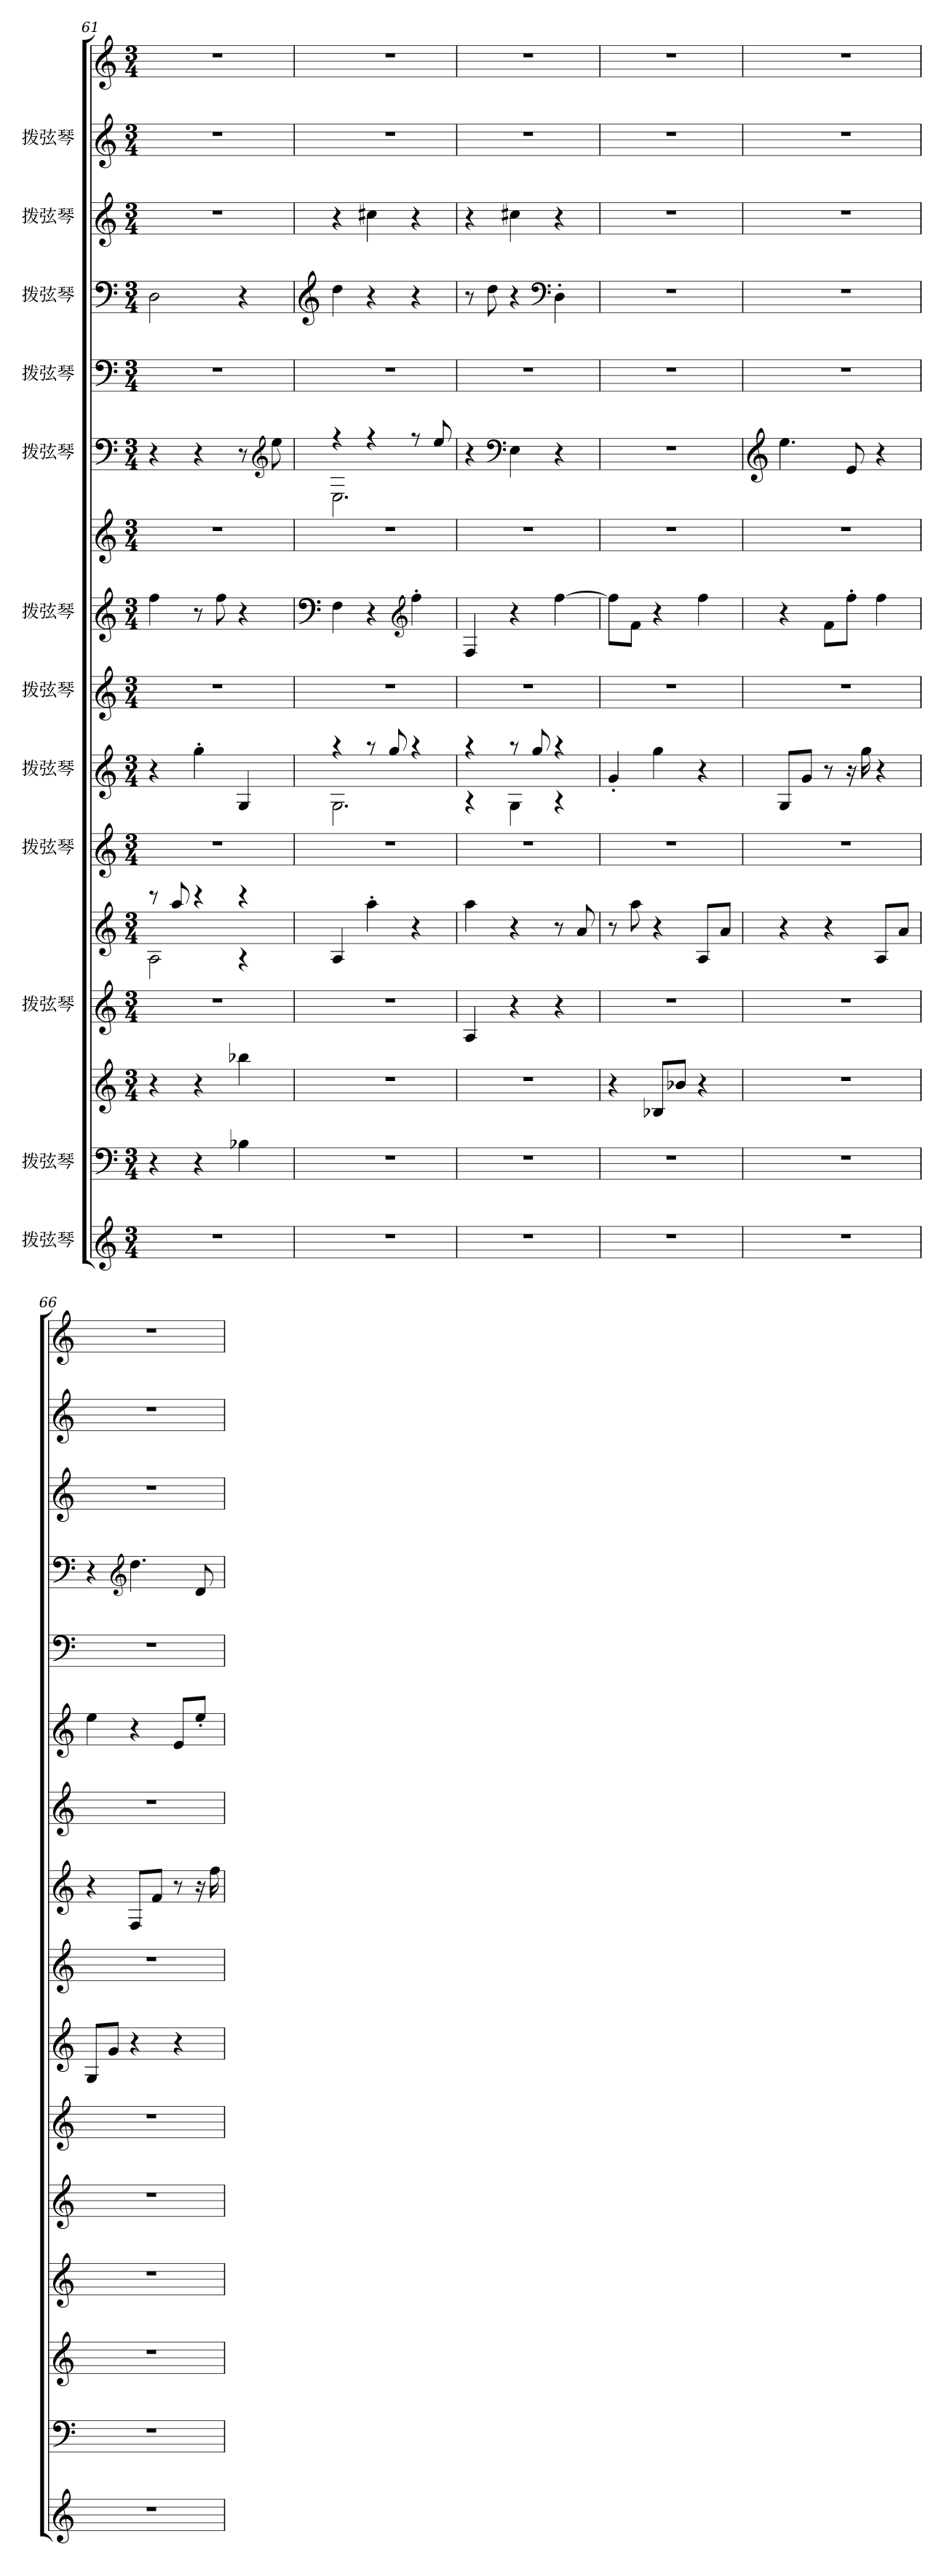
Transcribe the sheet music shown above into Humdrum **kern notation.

**kern	**kern	**kern	**kern	**kern	**kern	**kern	**kern	**kern	**kern	**kern	**kern	**kern	**kern	**kern	**kern
*part12	*part11	*part11	*part10	*part10	*part9	*part8	*part7	*part6	*part6	*part5	*part4	*part3	*part2	*part1	*part1
*staff16	*staff15	*staff14	*staff13	*staff12	*staff11	*staff10	*staff9	*staff8	*staff7	*staff6	*staff5	*staff4	*staff3	*staff2	*staff1
*I"拨弦琴	*I"拨弦琴	*	*I"拨弦琴	*	*I"拨弦琴	*I"拨弦琴	*I"拨弦琴	*I"拨弦琴	*	*I"拨弦琴	*I"拨弦琴	*I"拨弦琴	*I"拨弦琴	*I"拨弦琴	*
*clefG2	*clefF4	*clefG2	*clefG2	*clefG2	*clefG2	*clefG2	*clefG2	*clefG2	*clefG2	*clefF4	*clefF4	*clefF4	*clefG2	*clefG2	*clefG2
*k[]	*k[]	*k[]	*k[]	*k[]	*k[]	*k[]	*k[]	*k[]	*k[]	*k[]	*k[]	*k[]	*k[]	*k[]	*k[]
*M3/4	*M3/4	*M3/4	*M3/4	*M3/4	*M3/4	*M3/4	*M3/4	*M3/4	*M3/4	*M3/4	*M3/4	*M3/4	*M3/4	*M3/4	*M3/4
=61	=61	=61	=61	=61	=61	=61	=61	=61	=61	=61	=61	=61	=61	=61	=61
*	*	*	*	*^	*	*	*	*	*	*	*	*	*	*	*
2.r	4r	4r	2.r	8r	2A\	2.r	4r	2.r	4ff\	2.r	4r	2.r	2D\	2.r	2.r	2.r
.	.	.	.	8aa/	.	.	.	.	.	.	.	.	.	.	.	.
.	4r	4r	.	4r	.	.	4gg'\	.	8r	.	4r	.	.	.	.	.
.	.	.	.	.	.	.	.	.	8ff\	.	.	.	.	.	.	.
.	4B-X\	4bb-X\	.	4r	4r	.	4G/	.	4r	.	8r	.	4r	.	.	.
*	*	*	*	*	*	*	*	*	*	*	*clefG2	*	*	*	*	*
.	.	.	.	.	.	.	.	.	.	.	8ee\	.	.	.	.	.
*	*	*	*	*v	*v	*	*	*	*	*	*	*	*	*	*	*
!!LO:PB:g=z
=62	=62	=62	=62	=62	=62	=62	=62	=62	=62	=62	=62	=62	=62	=62	=62
*	*	*	*	*	*	*	*	*clefF4	*	*	*	*clefG2	*	*	*
*	*	*	*	*	*	*^	*	*	*	*^	*	*	*	*	*
2.r	2.r	2.r	2.r	4A/	2.r	4r	2.G\	2.r	4F\	2.r	4r	2.E\	2.r	4dd\	4r	2.r	2.r
.	.	.	.	4aa'\	.	8r	.	.	4r	.	4r	.	.	4r	4cc#X\	.	.
.	.	.	.	.	.	8gg/	.	.	.	.	.	.	.	.	.	.	.
*	*	*	*	*	*	*	*	*	*clefG2	*	*	*	*	*	*	*	*
.	.	.	.	4r	.	4r	.	.	4ff'\	.	8r	.	.	4r	4r	.	.
.	.	.	.	.	.	.	.	.	.	.	8ee/	.	.	.	.	.	.
*	*	*	*	*	*	*	*	*	*	*	*v	*v	*	*	*	*	*
=63	=63	=63	=63	=63	=63	=63	=63	=63	=63	=63	=63	=63	=63	=63	=63	=63
2.r	2.r	2.r	4A/	4aa\	2.r	4r	4r	2.r	4F/	2.r	4r	2.r	8r	4r	2.r	2.r
.	.	.	.	.	.	.	.	.	.	.	.	.	8dd\	.	.	.
*	*	*	*	*	*	*	*	*	*	*	*clefF4	*	*	*	*	*
.	.	.	4r	4r	.	8r	4G\	.	4r	.	4E\	.	4r	4cc#X\	.	.
.	.	.	.	.	.	8gg/	.	.	.	.	.	.	.	.	.	.
*	*	*	*	*	*	*	*	*	*	*	*	*	*clefF4	*	*	*
.	.	.	4r	8r	.	4r	4r	.	[4ff\	.	4r	.	4D'\	4r	.	.
.	.	.	.	8a/	.	.	.	.	.	.	.	.	.	.	.	.
*	*	*	*	*	*	*v	*v	*	*	*	*	*	*	*	*	*
=64	=64	=64	=64	=64	=64	=64	=64	=64	=64	=64	=64	=64	=64	=64	=64
2.r	2.r	4r	2.r	8r	2.r	4g'/	2.r	8ff\L]	2.r	2.r	2.r	2.r	2.r	2.r	2.r
.	.	.	.	8aa\	.	.	.	8f\J	.	.	.	.	.	.	.
.	.	8B-X/L	.	4r	.	4gg\	.	4r	.	.	.	.	.	.	.
.	.	8b-X/J	.	.	.	.	.	.	.	.	.	.	.	.	.
.	.	4r	.	8A/L	.	4r	.	4ff\	.	.	.	.	.	.	.
.	.	.	.	8a/J	.	.	.	.	.	.	.	.	.	.	.
=65	=65	=65	=65	=65	=65	=65	=65	=65	=65	=65	=65	=65	=65	=65	=65
*	*	*	*	*	*	*	*	*	*	*clefG2	*	*	*	*	*
2.r	2.r	2.r	2.r	4r	2.r	8G/L	2.r	4r	2.r	4.ee\	2.r	2.r	2.r	2.r	2.r
.	.	.	.	.	.	8g/J	.	.	.	.	.	.	.	.	.
.	.	.	.	4r	.	8r	.	8f\L	.	.	.	.	.	.	.
.	.	.	.	.	.	16r	.	8ff'\J	.	8e/	.	.	.	.	.
.	.	.	.	.	.	16gg\	.	.	.	.	.	.	.	.	.
.	.	.	.	8A/L	.	4r	.	4ff\	.	4r	.	.	.	.	.
.	.	.	.	8a/J	.	.	.	.	.	.	.	.	.	.	.
=66	=66	=66	=66	=66	=66	=66	=66	=66	=66	=66	=66	=66	=66	=66	=66
2.r	2.r	2.r	2.r	2.r	2.r	8G/L	2.r	4r	2.r	4ee\	2.r	4r	2.r	2.r	2.r
.	.	.	.	.	.	8g/J	.	.	.	.	.	.	.	.	.
*	*	*	*	*	*	*	*	*	*	*	*	*clefG2	*	*	*
.	.	.	.	.	.	4r	.	8F/L	.	4r	.	4.dd\	.	.	.
.	.	.	.	.	.	.	.	8f/J	.	.	.	.	.	.	.
.	.	.	.	.	.	4r	.	8r	.	8e/L	.	.	.	.	.
.	.	.	.	.	.	.	.	16r	.	8ee'/J	.	8d/	.	.	.
.	.	.	.	.	.	.	.	16ff\	.	.	.	.	.	.	.
=	=	=	=	=	=	=	=	=	=	=	=	=	=	=	=
*-	*-	*-	*-	*-	*-	*-	*-	*-	*-	*-	*-	*-	*-	*-	*-
